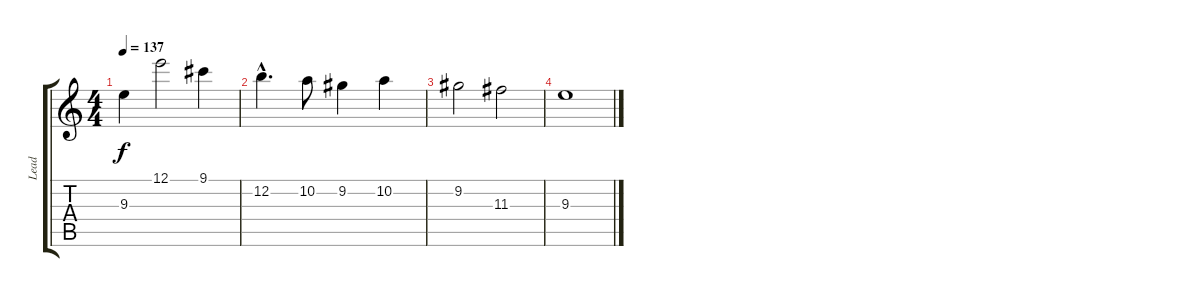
\track ("Lead" "Lead") {instrument distortionguitar}
\staff {score tabs}
\tuning (E4 B3 G3 D3 A2 E2) {hide}
\ts (4 4)
\tempo 137
\clef g2
\ks c
9.3.4{dy f} 12.1.2 9.1.4 |
12.2{hac}.4{d} 10.2.8 9.2.4 10.2.4 |
9.2.2 11.3.2 |
9.3.1
